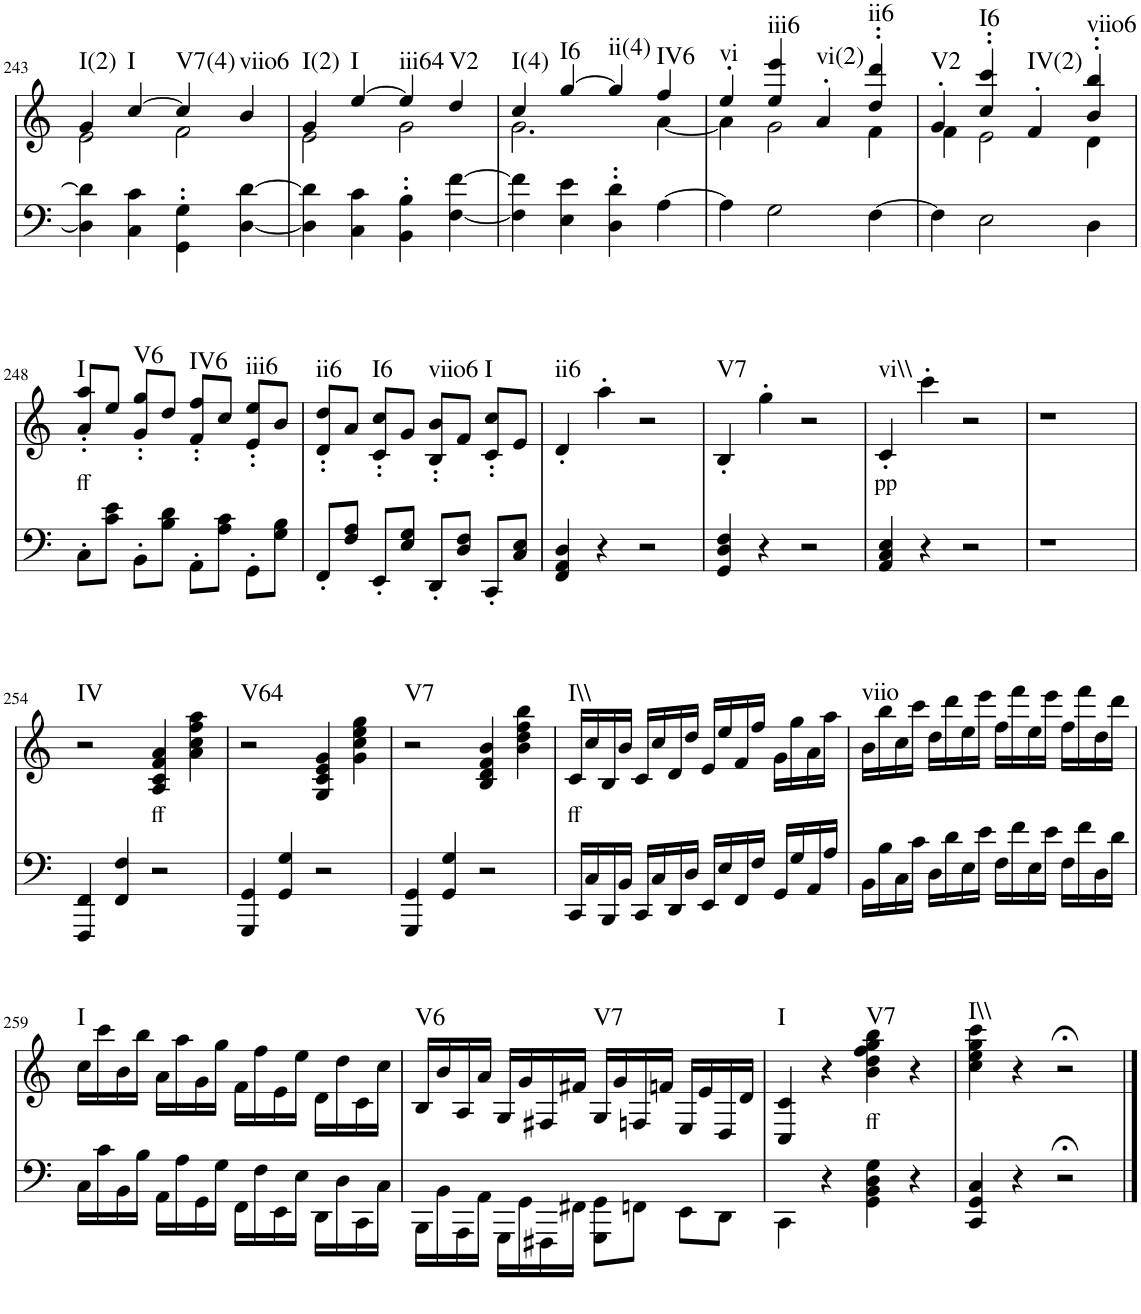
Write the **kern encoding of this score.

**kern	**kern	**text	**harte
*part2	*part1	*part1	*part1
*staff2	*staff1	*staff1	*
*I"piano	*I"piano	*	*
*I'Pno	*I'Pno	*	*
!!LO:PB:g=z
*clefF4	*clefG2	*	*
*k[]	*k[]	*	*
*M4/4	*M4/4	*	*
=243	=243	=243	=243
*	*^	*	*
!	!	!	!	!LO:H:kt=I(2)
4D\] 4d\]	4g/	2e\	.	N
!	!	!	!	!LO:H:kt=I
4C\ 4c\	[4cc/	.	.	N
!	!	!	!	!LO:H:kt=V7(4)
4GG\' 4G\'	4cc/]	2f\	.	N
!	!	!	!	!LO:H:kt=viio6
[4D\ [4d\	4b/	.	.	N
=244	=244	=244	=244	=244
!	!	!	!	!LO:H:kt=I(2)
4D\] 4d\]	4g/	2e\	.	N
!	!	!	!	!LO:H:kt=I
4C\ 4c\	[4ee/	.	.	N
!	!	!	!	!LO:H:kt=iii64
4BB\' 4B\'	4ee/]	2g\	.	N
!	!	!	!	!LO:H:kt=V2
[4F\ [4f\	4dd/	.	.	N
=245	=245	=245	=245	=245
!	!	!	!	!LO:H:kt=I(4)
4F\] 4f\]	4cc/	2.g\	.	N
!	!	!	!	!LO:H:kt=I6
4E\ 4e\	[4gg/	.	.	N
!	!	!	!	!LO:H:kt=ii(4)
4D\' 4d\'	4gg/]	.	.	N
!	!	!	!	!LO:H:kt=IV6
[4A\	4ff/	[4a\	.	N
=246	=246	=246	=246	=246
!	!	!	!	!LO:H:kt=vi
4A\]	4ee'/	4a\]	.	N
!	!	!	!	!LO:H:kt=iii6
2G\	4ee/ 4eee/	2g\	.	N
!	!	!	!	!LO:H:kt=vi(2)
.	4a'/	.	.	N
!	!	!	!	!LO:H:kt=ii6
[4F\	4dd/' 4ddd/'	4f\	.	N
=247	=247	=247	=247	=247
!	!	!	!	!LO:H:kt=V2
4F\]	4g'/	4f\	.	N
!	!	!	!	!LO:H:kt=I6
2E\	4cc/' 4ccc/'	2e\	.	N
!	!	!	!	!LO:H:kt=IV(2)
.	4f'/	.	.	N
!	!	!	!	!LO:H:kt=viio6
4D\	4b/' 4bb/'	4d\	.	N
!!LO:LB:g=z
=248	=248	=248	=248	=248
!	!	!	!LO:LY:b	!LO:H:kt=I
*	*v	*v	*	*
8C'\L	8a/' 8aa/'L	ff	N
8c\ 8e\J	8ee/J	.	.
!	!	!	!LO:H:kt=V6
8BB'\L	8g/' 8gg/'L	.	N
8B\ 8d\J	8dd/J	.	.
!	!	!	!LO:H:kt=IV6
8AA'\L	8f/' 8ff/'L	.	N
8A\ 8c\J	8cc/J	.	.
!	!	!	!LO:H:kt=iii6
8GG'\L	8e/' 8ee/'L	.	N
8G\ 8B\J	8b/J	.	.
=249	=249	=249	=249
!	!	!	!LO:H:kt=ii6
8FF'/L	8d/' 8dd/'L	.	N
8F/ 8A/J	8a/J	.	.
!	!	!	!LO:H:kt=I6
8EE'/L	8c/' 8cc/'L	.	N
8E/ 8G/J	8g/J	.	.
!	!	!	!LO:H:kt=viio6
8DD'/L	8B/' 8b/'L	.	N
8D/ 8F/J	8f/J	.	.
!	!	!	!LO:H:kt=I
8CC'/L	8c/' 8cc/'L	.	N
8C/ 8E/J	8e/J	.	.
=250	=250	=250	=250
!	!	!	!LO:H:kt=ii6
4FF/ 4AA/ 4D/	4d'/	.	N
4r	4aa'\	.	.
2r	2r	.	.
=251	=251	=251	=251
!	!	!	!LO:H:kt=V7
4GG/ 4D/ 4F/	4B'/	.	N
4r	4gg'\	.	.
2r	2r	.	.
=252	=252	=252	=252
!	!	!LO:LY:b	!LO:H:kt=vi\\
4AA/ 4C/ 4E/	4c'/	pp	N
4r	4ccc'\	.	.
2r	2r	.	.
=253	=253	=253	=253
1r	1r	.	.
!!LO:LB:g=z
=254	=254	=254	=254
!	!	!	!LO:H:kt=IV
4FFF/ 4FF/	2r	.	N
4FF/ 4F/	.	.	.
!	!	!LO:LY:b	!
2r	4A/ 4c/ 4f/ 4a/	ff	.
.	4a\ 4cc\ 4ff\ 4aa\	.	.
=255	=255	=255	=255
!	!	!	!LO:H:kt=V64
4GGG/ 4GG/	2r	.	N
4GG/ 4G/	.	.	.
2r	4G/ 4c/ 4e/ 4g/	.	.
.	4g\ 4cc\ 4ee\ 4gg\	.	.
=256	=256	=256	=256
!	!	!	!LO:H:kt=V7
4GGG/ 4GG/	2r	.	N
4GG/ 4G/	.	.	.
2r	4B/ 4d/ 4f/ 4b/	.	.
.	4b\ 4dd\ 4ff\ 4bb\	.	.
=257	=257	=257	=257
!	!	!LO:LY:b	!LO:H:kt=I\\
16CC/LL	16c/LL	ff	N
16C/	16cc/	.	.
16BBB/	16B/	.	.
16BB/JJ	16b/JJ	.	.
16CC/LL	16c/LL	.	.
16C/	16cc/	.	.
16DD/	16d/	.	.
16D/JJ	16dd/JJ	.	.
16EE/LL	16e/LL	.	.
16E/	16ee/	.	.
16FF/	16f/	.	.
16F/JJ	16ff/JJ	.	.
16GG/LL	16g\LL	.	.
16G/	16gg\	.	.
16AA/	16a\	.	.
16A/JJ	16aa\JJ	.	.
=258	=258	=258	=258
!	!	!	!LO:H:kt=viio
16BB\LL	16b\LL	.	N
16B\	16bb\	.	.
16C\	16cc\	.	.
16c\JJ	16ccc\JJ	.	.
16D\LL	16dd\LL	.	.
16d\	16ddd\	.	.
16E\	16ee\	.	.
16e\JJ	16eee\JJ	.	.
16F\LL	16ff\LL	.	.
16f\	16fff\	.	.
16E\	16ee\	.	.
16e\JJ	16eee\JJ	.	.
16F\LL	16ff\LL	.	.
16f\	16fff\	.	.
16D\	16dd\	.	.
16d\JJ	16ddd\JJ	.	.
!!LO:LB:g=z
=259	=259	=259	=259
!	!	!	!LO:H:kt=I
16C\LL	16cc\LL	.	N
16c\	16ccc\	.	.
16BB\	16b\	.	.
16B\JJ	16bb\JJ	.	.
16AA\LL	16a\LL	.	.
16A\	16aa\	.	.
16GG\	16g\	.	.
16G\JJ	16gg\JJ	.	.
16FF\LL	16f\LL	.	.
16F\	16ff\	.	.
16EE\	16e\	.	.
16E\JJ	16ee\JJ	.	.
16DD\LL	16d\LL	.	.
16D\	16dd\	.	.
16CC\	16c\	.	.
16C\JJ	16cc\JJ	.	.
=260	=260	=260	=260
!	!	!	!LO:H:kt=V6
16BBB\LL	16B/LL	.	N
16BB\	16b/	.	.
16AAA\	16A/	.	.
16AA\JJ	16a/JJ	.	.
16GGG\LL	16G/LL	.	.
16GG\	16g/	.	.
16FFF#X\	16F#X/	.	.
16FF#X\JJ	16f#X/JJ	.	.
!	!	!	!LO:H:kt=V7
8GGG\ 8GG\L	16G/LL	.	N
.	16g/	.	.
8FFn\J	16Fn/	.	.
.	16fn/JJ	.	.
8EE\L	16E/LL	.	.
.	16e/	.	.
8DD\J	16D/	.	.
.	16d/JJ	.	.
=261	=261	=261	=261
!	!	!	!LO:H:kt=I
4CC\	4C/ 4c/	.	N
4r	4r	.	.
!	!	!LO:LY:b	!LO:H:kt=V7
4GG\ 4BB\ 4D\ 4G\	4b\ 4dd\ 4ff\ 4gg\ 4bb\	ff	N
4r	4r	.	.
=262	=262	=262	=262
!	!	!	!LO:H:kt=I\\
4CC/ 4GG/ 4C/	4cc\ 4ee\ 4gg\ 4ccc\	.	N
4r	4r	.	.
2r;<	2r;<	.	.
==	==	==	==
*-	*-	*-	*-
